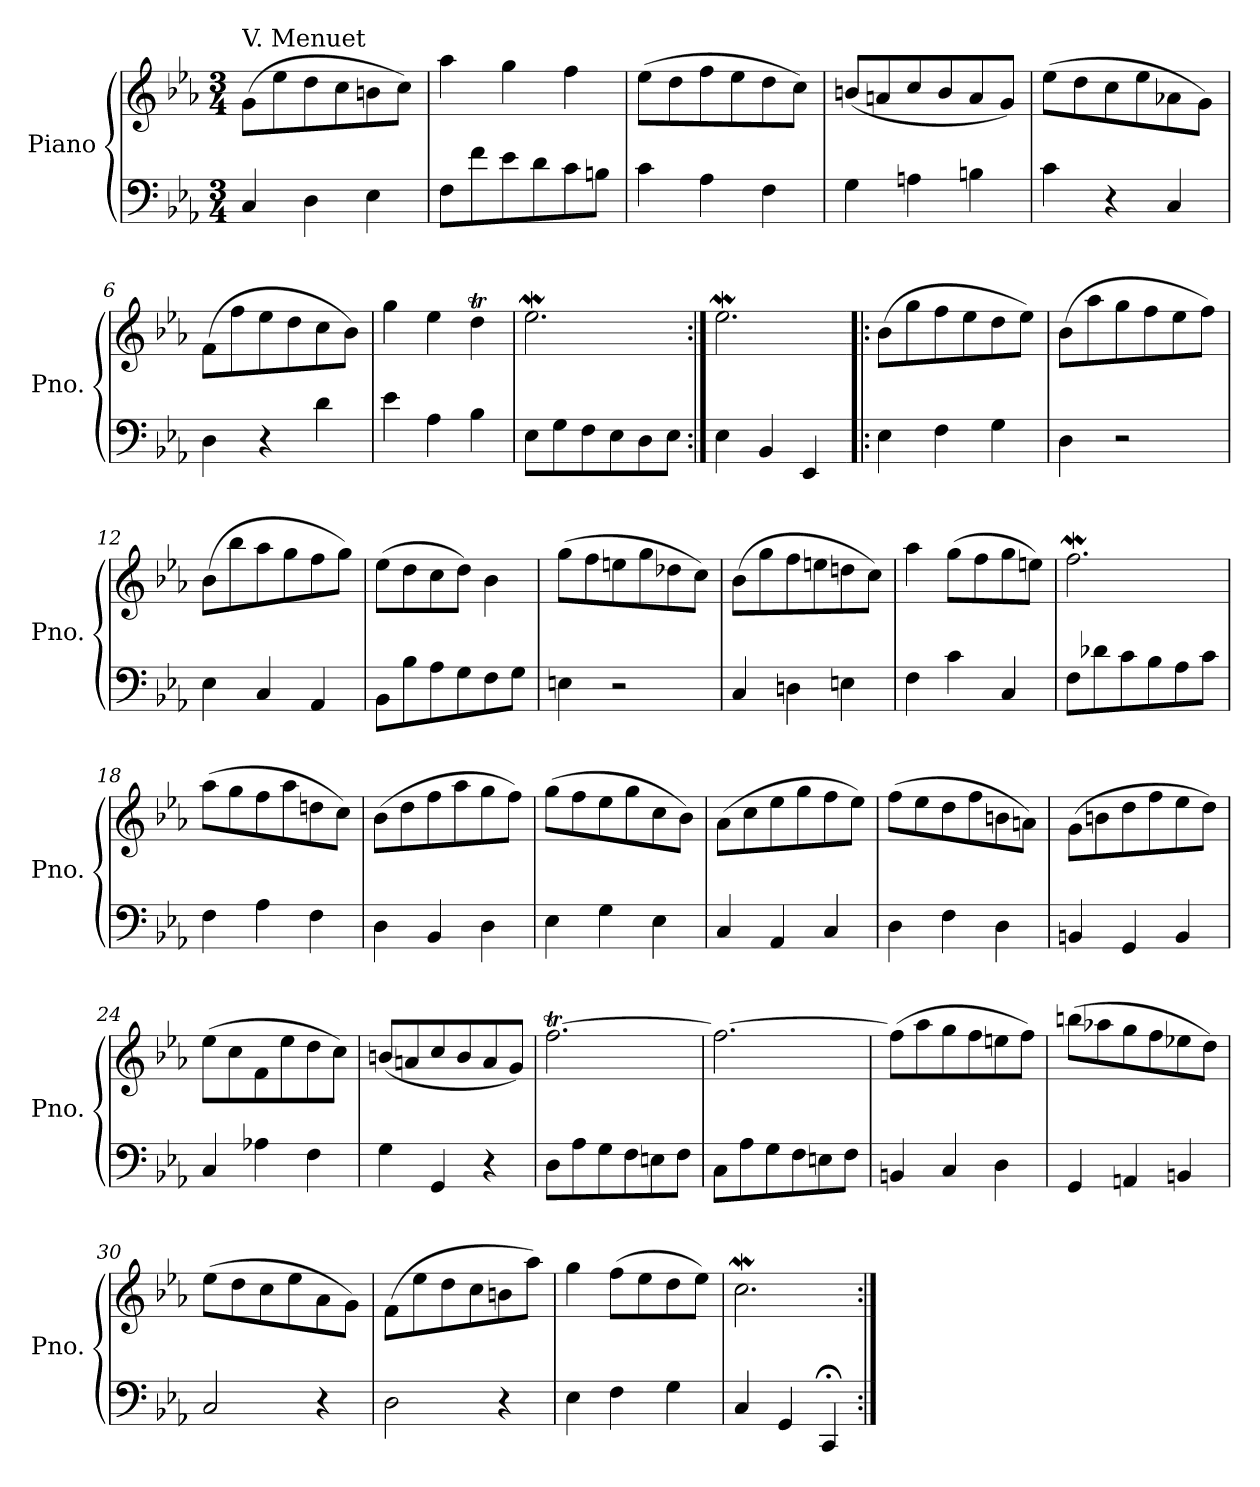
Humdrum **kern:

**kern	**kern
*part1	*part1
*staff2	*staff1
*I"Piano	*
*I'Pno.	*
*clefF4	*clefG2
*k[b-e-a-]	*k[b-e-a-]
*M3/4	*M3/4
=1	=1
!	!LO:TX:a:t=V. Menuet
4C/	(>8g\L
.	8ee-\
4D\	8dd\
.	8cc\
4E-\	8bn\
.	8cc\J)
=2	=2
8F\L	4aa-\
8f\	.
8e-\	4gg\
8d\	.
8c\	4ff\
8Bn\J	.
=3	=3
4c\	(>8ee-\L
.	8dd\
4A-\	8ff\
.	8ee-\
4F\	8dd\
.	8cc\J)
=4	=4
4G\	(<8bn/L
.	8an/
4An\	8cc/
.	8b/
4Bn\	8a/
.	8g/J)
=5	=5
4c\	(>8ee-\L
.	8dd\
4r	8cc\
.	8ee-\
4C/	8a-X\
.	8g\J)
=6	=6
4D\	(>8f\L
.	8ff\
4r	8ee-\
.	8dd\
4d\	8cc\
.	8b-\J)
=7	=7
4e-\	4gg\
4A-\	4ee-\
4B-\	4ddt\
!!LO:LB:g=z
=8	=8
8E-\L	2.ee-w\
8G\	.
8F\	.
8E-\	.
8D\	.
8E-\J	.
=9:|!	=9:|!
4E-\	2.ee-w\
4BB-/	.
4EE-/	.
=10!|:	=10!|:
4E-\	(>8b-\L
.	8gg\
4F\	8ff\
.	8ee-\
4G\	8dd\
.	8ee-\J)
=11	=11
4D\	(>8b-\L
.	8aa-\
2r	8gg\
.	8ff\
.	8ee-\
.	8ff\J)
=12	=12
4E-\	(>8b-\L
.	8bb-\
4C/	8aa-\
.	8gg\
4AA-/	8ff\
.	8gg\J)
=13	=13
8BB-\L	(>8ee-\L
8B-\	8dd\
8A-\	8cc\
8G\	8dd\J)
8F\	4b-\
8G\J	.
=14	=14
4En\	(>8gg\L
.	8ff\
2r	8een\
.	8gg\
.	8dd-X\
.	8cc\J)
!!LO:LB:g=z
=15	=15
4C/	(>8b-\L
.	8gg\
4Dn\	8ff\
.	8een\
4En\	8ddn\
.	8cc\J)
=16	=16
4F\	4aa-\
4c\	(>8gg\L
.	8ff\
4C/	8gg\
.	8een\J)
=17	=17
8F\L	2.ffW\
8d-X\	.
8c\	.
8B-\	.
8A-\	.
8c\J	.
=18	=18
4F\	(>8aa-\L
.	8gg\
4A-\	8ff\
.	8aa-\
4F\	8ddn\
.	8cc\J)
=19	=19
4D\	(>8b-\L
.	8dd\
4BB-/	8ff\
.	8aa-\
4D\	8gg\
.	8ff\J)
=20	=20
4E-\	(>8gg\L
.	8ff\
4G\	8ee-\
.	8gg\
4E-\	8cc\
.	8b-\J)
!!LO:LB:g=z
=21	=21
4C/	(>8a-\L
.	8cc\
4AA-/	8ee-\
.	8gg\
4C/	8ff\
.	8ee-\J)
=22	=22
4D\	(>8ff\L
.	8ee-\
4F\	8dd\
.	8ff\
4D\	8bn\
.	8an\J)
=23	=23
4BBn/	(>8g\L
.	8bn\
4GG/	8dd\
.	8ff\
4BB/	8ee-\
.	8dd\J)
=24	=24
4C/	(>8ee-\L
.	8cc\
4A-X\	8f\
.	8ee-\
4F\	8dd\
.	8cc\J)
=25	=25
4G\	(<8bn/L
.	8an/
4GG/	8cc/
.	8b/
4r	8a/
.	8g/J)
=26	=26
8D\L	[2.ffT\
8A-\	.
8G\	.
8F\	.
8En\	.
8F\J	.
!!LO:LB:g=z
=27	=27
8C\L	2.ff\_
8A-\	.
8G\	.
8F\	.
8En\	.
8F\J	.
=28	=28
4BBn/	(>8ff\L]
.	8aa-\
4C/	8gg\
.	8ff\
4D\	8een\
.	8ff\J)
=29	=29
4GG/	(>8bbn\L
.	8aa-X\
4AAn/	8gg\
.	8ff\
4BBn/	8ee-X\
.	8dd\J)
=30	=30
2C/	(>8ee-\L
.	8dd\
.	8cc\
.	8ee-\
4r	8a-\
.	8g\J)
=31	=31
2D\	(>8f\L
.	8ee-\
.	8dd\
.	8cc\
4r	8bn\
.	8aa-\J)
=32	=32
4E-\	4gg\
4F\	(>8ff\L
.	8ee-\
4G\	8dd\
.	8ee-\J)
=33	=33
4C/	2.ccW\
4GG/	.
4CC;</	.
=:|!	=:|!
*-	*-
